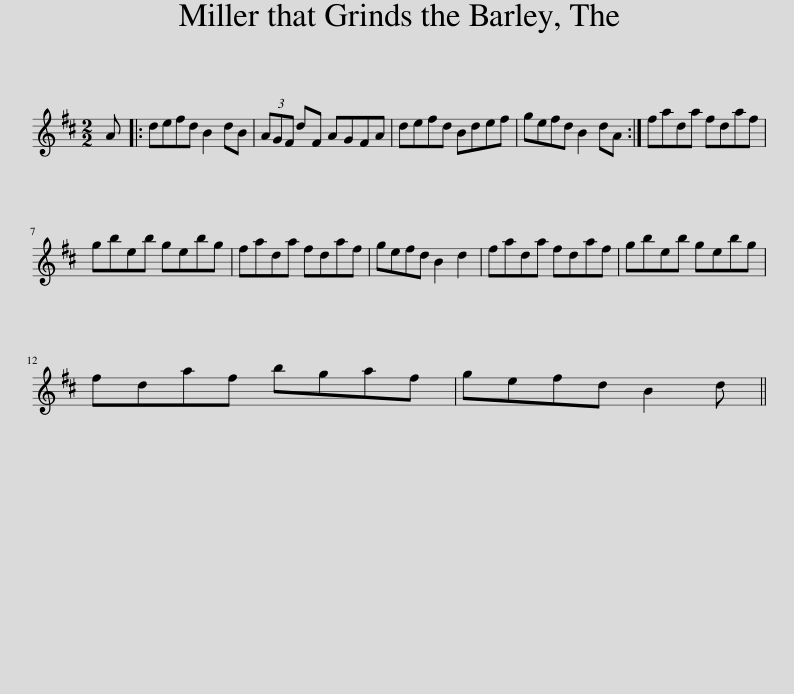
X:1
L:1/8
M:2/2
I:linebreak $
K:D
V:1 treble
V:1
 A |: defd B2 dB | (3AGF dF AGFA | defd Bdef | gefd B2 dA :| %5
 fada fdaf |$ gbeb gebg | fada fdaf | gefd B2 d2 | fada fdaf | %10
 gbeb gebg |$ fdaf bgaf | gefd B2 d || %13
